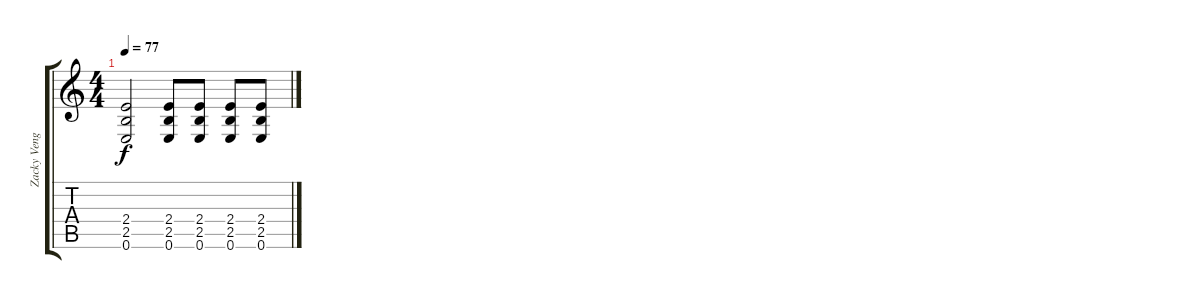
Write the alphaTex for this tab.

\track ("Zacky Vengeance" "Zacky Veng") {instrument acousticguitarsteel}
\staff {score tabs}
\tuning (E4 B3 G3 D3 A2 E2) {hide}
\ts (4 4)
\tempo 77
\clef g2
\ks c
(2.4 2.5 0.6).2{dy f} (2.4 2.5 0.6).8 (2.4 2.5 0.6).8 (2.4 2.5 0.6).8 (2.4 2.5 0.6).8
